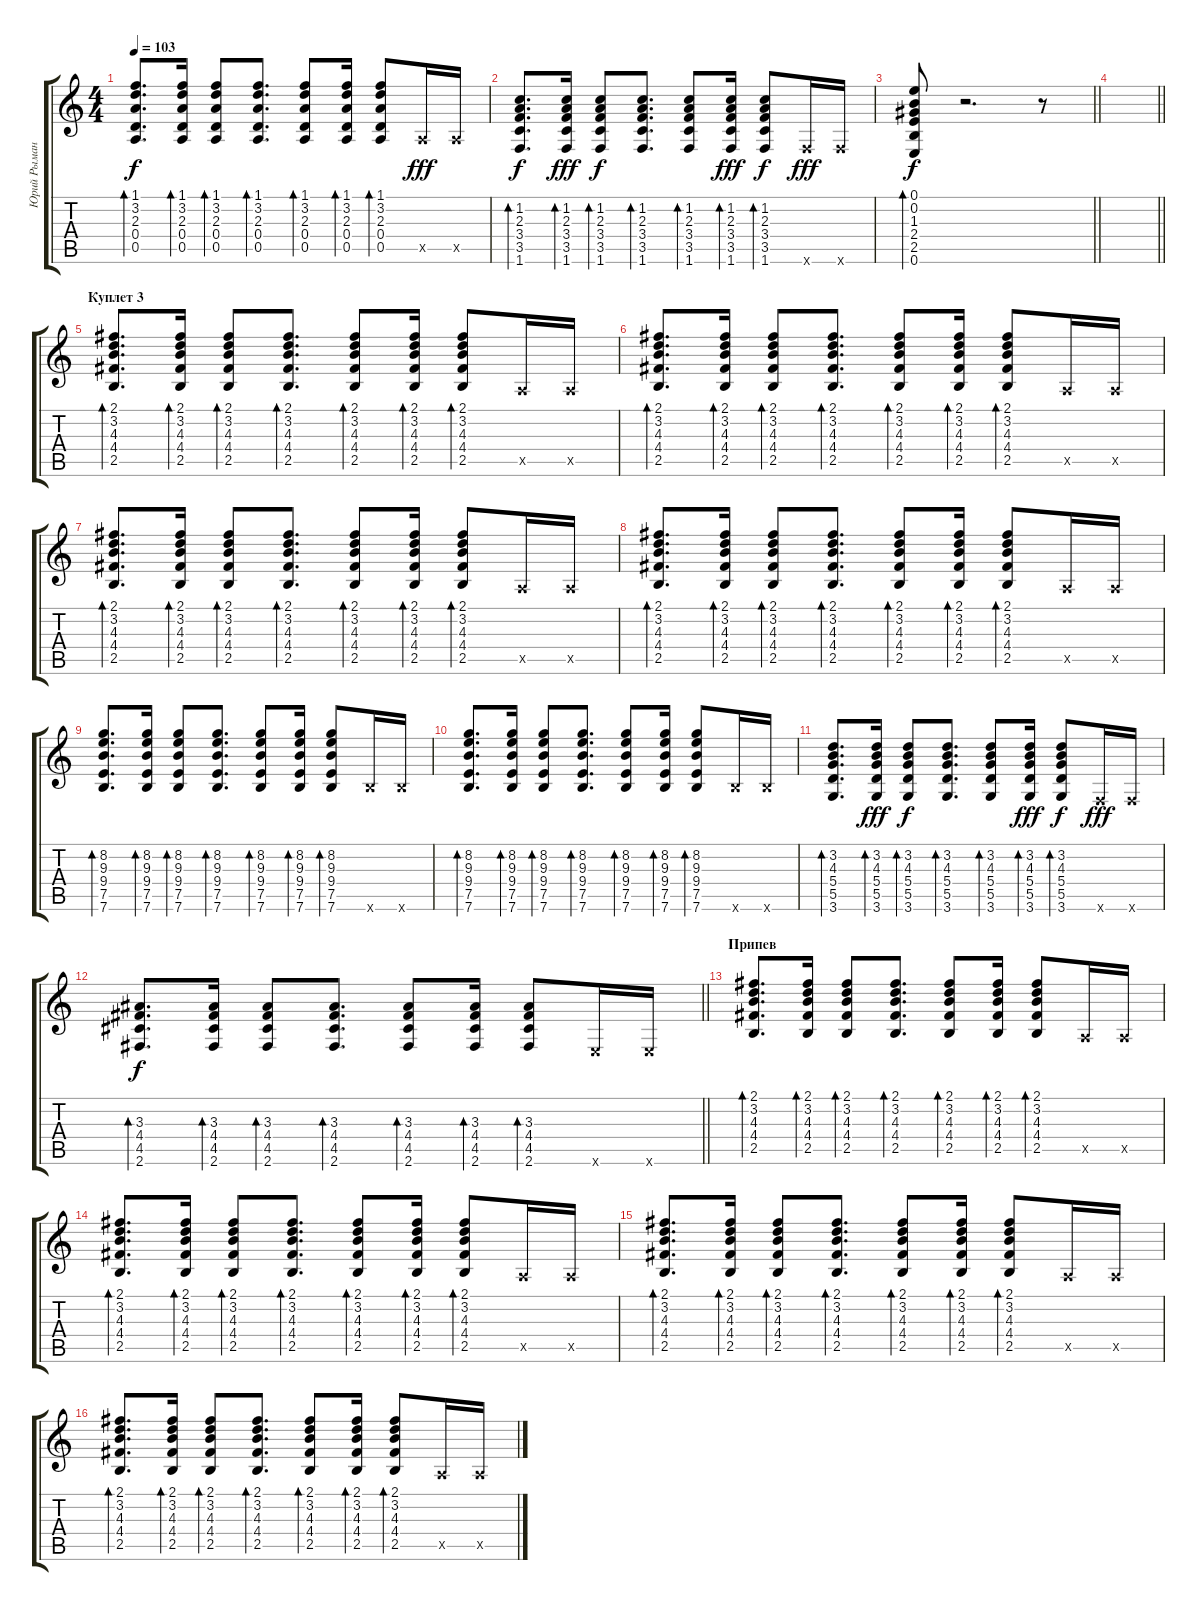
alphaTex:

\track ("Юрий Рыманов (гитара 2)" "Юрий Рыман") {instrument acousticguitarsteel}
\staff {score tabs}
\tuning (E4 B3 G3 D3 A2 E2) {hide}
\ts (4 4)
\tempo 103
\clef g2
\ks c
(1.1 3.2 2.3 0.4 0.5).8{d bd 120 dy f} (1.1 3.2 2.3 0.4 0.5).16{bd 120} (1.1 3.2 2.3 0.4 0.5).8{bd 120} (1.1 3.2 2.3 0.4 0.5).8{d bd 120} (1.1 3.2 2.3 0.4 0.5).8{bd 120} (1.1 3.2 2.3 0.4 0.5).16{bd 120} (1.1 3.2 2.3 0.4 0.5).8{bd 120} 0.5{x}.16{dy fff} 0.5{x}.16 |
(1.2 2.3 3.4 3.5 1.6).8{d bd 120 dy f} (1.2 2.3 3.4 3.5 1.6).16{bd 120 dy fff} (1.2 2.3 3.4 3.5 1.6).8{bd 120 dy f} (1.2 2.3 3.4 3.5 1.6).8{d bd 120} (1.2 2.3 3.4 3.5 1.6).8{bd 120} (1.2 2.3 3.4 3.5 1.6).16{bd 120 dy fff} (1.2 2.3 3.4 3.5 1.6).8{bd 120 dy f} 1.6{x}.16{dy fff} 1.6{x}.16 |
\barLineRight lightlight
(0.1 0.2 1.3 2.4 2.5 0.6).8{bd 120 dy f} r.2{d} r.8 |
\barLineRight lightlight
|
\section ("" "Куплет 3")
(2.1 3.2 4.3 4.4 2.5).8{d bd 120} (2.1 3.2 4.3 4.4 2.5).16{bd 120} (2.1 3.2 4.3 4.4 2.5).8{bd 120} (2.1 3.2 4.3 4.4 2.5).8{d bd 120} (2.1 3.2 4.3 4.4 2.5).8{bd 120} (2.1 3.2 4.3 4.4 2.5).16{bd 120} (2.1 3.2 4.3 4.4 2.5).8{bd 120} 0.5{x}.16 0.5{x}.16 |
(2.1 3.2 4.3 4.4 2.5).8{d bd 120} (2.1 3.2 4.3 4.4 2.5).16{bd 120} (2.1 3.2 4.3 4.4 2.5).8{bd 120} (2.1 3.2 4.3 4.4 2.5).8{d bd 120} (2.1 3.2 4.3 4.4 2.5).8{bd 120} (2.1 3.2 4.3 4.4 2.5).16{bd 120} (2.1 3.2 4.3 4.4 2.5).8{bd 120} 0.5{x}.16 0.5{x}.16 |
(2.1 3.2 4.3 4.4 2.5).8{d bd 120} (2.1 3.2 4.3 4.4 2.5).16{bd 120} (2.1 3.2 4.3 4.4 2.5).8{bd 120} (2.1 3.2 4.3 4.4 2.5).8{d bd 120} (2.1 3.2 4.3 4.4 2.5).8{bd 120} (2.1 3.2 4.3 4.4 2.5).16{bd 120} (2.1 3.2 4.3 4.4 2.5).8{bd 120} 0.5{x}.16 0.5{x}.16 |
(2.1 3.2 4.3 4.4 2.5).8{d bd 120} (2.1 3.2 4.3 4.4 2.5).16{bd 120} (2.1 3.2 4.3 4.4 2.5).8{bd 120} (2.1 3.2 4.3 4.4 2.5).8{d bd 120} (2.1 3.2 4.3 4.4 2.5).8{bd 120} (2.1 3.2 4.3 4.4 2.5).16{bd 120} (2.1 3.2 4.3 4.4 2.5).8{bd 120} 0.5{x}.16 0.5{x}.16 |
(8.2 9.3 9.4 7.5 7.6).8{d bd 120} (8.2 9.3 9.4 7.5 7.6).16{bd 120} (8.2 9.3 9.4 7.5 7.6).8{bd 120} (8.2 9.3 9.4 7.5 7.6).8{d bd 120} (8.2 9.3 9.4 7.5 7.6).8{bd 120} (8.2 9.3 9.4 7.5 7.6).16{bd 120} (8.2 9.3 9.4 7.5 7.6).8{bd 120} 7.6{x}.16 7.6{x}.16 |
(8.2 9.3 9.4 7.5 7.6).8{d bd 120} (8.2 9.3 9.4 7.5 7.6).16{bd 120} (8.2 9.3 9.4 7.5 7.6).8{bd 120} (8.2 9.3 9.4 7.5 7.6).8{d bd 120} (8.2 9.3 9.4 7.5 7.6).8{bd 120} (8.2 9.3 9.4 7.5 7.6).16{bd 120} (8.2 9.3 9.4 7.5 7.6).8{bd 120} 7.6{x}.16 7.6{x}.16 |
(3.2 4.3 5.4 5.5 3.6).8{d bd 120} (3.2 4.3 5.4 5.5 3.6).16{bd 120 dy fff} (3.2 4.3 5.4 5.5 3.6).8{bd 120 dy f} (3.2 4.3 5.4 5.5 3.6).8{d bd 120} (3.2 4.3 5.4 5.5 3.6).8{bd 120} (3.2 4.3 5.4 5.5 3.6).16{bd 120 dy fff} (3.2 4.3 5.4 5.5 3.6).8{bd 120 dy f} 1.6{x}.16{dy fff} 1.6{x}.16 |
\barLineRight lightlight
(3.3 4.4 4.5 2.6).8{d bd 120 dy f} (3.3 4.4 4.5 2.6).16{bd 120} (3.3 4.4 4.5 2.6).8{bd 120} (3.3 4.4 4.5 2.6).8{d bd 120} (3.3 4.4 4.5 2.6).8{bd 120} (3.3 4.4 4.5 2.6).16{bd 120} (3.3 4.4 4.5 2.6).8{bd 120} 0.6{x}.16 0.6{x}.16 |
\section ("" "Припев")
(2.1 3.2 4.3 4.4 2.5).8{d bd 120} (2.1 3.2 4.3 4.4 2.5).16{bd 120} (2.1 3.2 4.3 4.4 2.5).8{bd 120} (2.1 3.2 4.3 4.4 2.5).8{d bd 120} (2.1 3.2 4.3 4.4 2.5).8{bd 120} (2.1 3.2 4.3 4.4 2.5).16{bd 120} (2.1 3.2 4.3 4.4 2.5).8{bd 120} 0.5{x}.16 0.5{x}.16 |
(2.1 3.2 4.3 4.4 2.5).8{d bd 120} (2.1 3.2 4.3 4.4 2.5).16{bd 120} (2.1 3.2 4.3 4.4 2.5).8{bd 120} (2.1 3.2 4.3 4.4 2.5).8{d bd 120} (2.1 3.2 4.3 4.4 2.5).8{bd 120} (2.1 3.2 4.3 4.4 2.5).16{bd 120} (2.1 3.2 4.3 4.4 2.5).8{bd 120} 0.5{x}.16 0.5{x}.16 |
(2.1 3.2 4.3 4.4 2.5).8{d bd 120} (2.1 3.2 4.3 4.4 2.5).16{bd 120} (2.1 3.2 4.3 4.4 2.5).8{bd 120} (2.1 3.2 4.3 4.4 2.5).8{d bd 120} (2.1 3.2 4.3 4.4 2.5).8{bd 120} (2.1 3.2 4.3 4.4 2.5).16{bd 120} (2.1 3.2 4.3 4.4 2.5).8{bd 120} 0.5{x}.16 0.5{x}.16 |
(2.1 3.2 4.3 4.4 2.5).8{d bd 120} (2.1 3.2 4.3 4.4 2.5).16{bd 120} (2.1 3.2 4.3 4.4 2.5).8{bd 120} (2.1 3.2 4.3 4.4 2.5).8{d bd 120} (2.1 3.2 4.3 4.4 2.5).8{bd 120} (2.1 3.2 4.3 4.4 2.5).16{bd 120} (2.1 3.2 4.3 4.4 2.5).8{bd 120} 0.5{x}.16 0.5{x}.16
